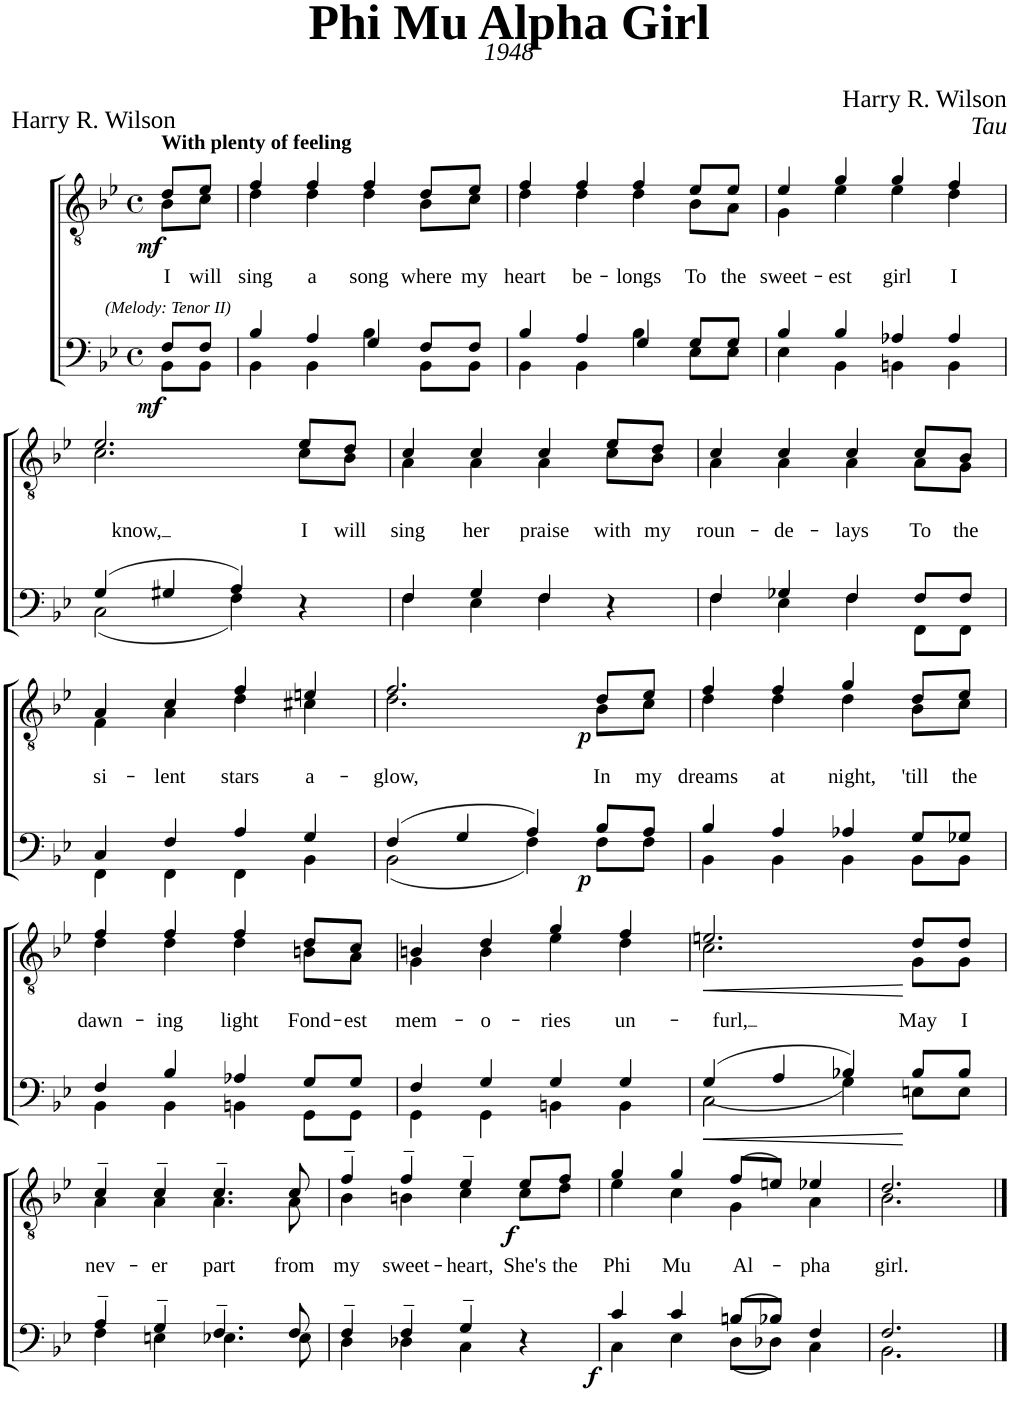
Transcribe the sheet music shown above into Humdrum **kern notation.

**kern	**dynam	**kern	**text	**dynam
*part2	*part2	*part1	*part1	*part1
*staff2	*staff2	*staff1	*staff1	*staff1
*I"Piano	*	*I"Piano	*	*
*I'Pno	*	*I'Pno	*	*
*clefF4	*	*clefGv2	*	*
*k[b-e-]	*	*k[b-e-]	*	*
*M4/4	*	*M4/4	*	*
*met(c)	*	*met(c)	*	*
=1	=1	=1	=1	=1
*^	*	*	*	*
!	!	!	!LO:TX:b:i:t=(Melody&colon; Tenor II)	!	!
!	!	!	!LO:TX:a:B:t=With plenty of feeling	!	!
!	!	!LO:DY:b	!	!LO:LY:b	!LO:DY:b
*	*	*	*^	*	*
8F/L	8BB-\L	mf	8d/L	8B-\L	I	mf
!	!	!	!	!	!LO:LY:b	!
8F/J	8BB-\J	.	8e-/J	8c\J	will	.
=2	=2	=2	=2	=2	=2	=2
!	!	!	!	!	!LO:LY:b	!
4B-/	4BB-\	.	4f/	4d\	sing	.
!	!	!	!	!	!LO:LY:b	!
4A/	4BB-\	.	4f/	4d\	a	.
!	!	!	!	!	!LO:LY:b	!
4G/	4B-\	.	4f/	4d\	song	.
!	!	!	!	!	!LO:LY:b	!
8F/L	8BB-\L	.	8d/L	8B-\L	where	.
!	!	!	!	!	!LO:LY:b	!
8F/J	8BB-\J	.	8e-/J	8c\J	my	.
=3	=3	=3	=3	=3	=3	=3
!	!	!	!	!	!LO:LY:b	!
4B-/	4BB-\	.	4f/	4d\	heart	.
!	!	!	!	!	!LO:LY:b	!
4A/	4BB-\	.	4f/	4d\	be-	.
!	!	!	!	!	!LO:LY:b	!
4G/	4B-\	.	4f/	4d\	-longs	.
!	!	!	!	!	!LO:LY:b	!
8G/L	8E-\L	.	8e-/L	8B-\L	To	.
!	!	!	!	!	!LO:LY:b	!
8G/J	8E-\J	.	8e-/J	8A\J	the	.
=4	=4	=4	=4	=4	=4	=4
!	!	!	!	!	!LO:LY:b	!
4B-/	4E-\	.	4e-/	4G\	sweet-	.
!	!	!	!	!	!LO:LY:b	!
4B-/	4BB-\	.	4g/	4e-\	-est	.
!	!	!	!	!	!LO:LY:b	!
4A-X/	4BBn\	.	4g/	4e-\	girl	.
!	!	!	!	!	!LO:LY:b	!
4A-/	4BB\	.	4f/	4d\	I	.
!!LO:LB:g=z	!!
=5	=5	=5	=5	=5	=5	=5
!	!	!	!	!	!LO:LY:b	!
(4G/	(2C\	.	2.e-/	2.c\	know,	.
4G#X/	.	.	.	.	.	.
4A/)	4F\)	.	.	.	.	.
!	!	!	!	!	!LO:LY:b	!
4r	4ryy	.	8e-/L	8c\L	I	.
!	!	!	!	!	!LO:LY:b	!
.	.	.	8d/J	8B-\J	will	.
=6	=6	=6	=6	=6	=6	=6
!	!	!	!	!	!LO:LY:b	!
4F/	4F\	.	4c/	4A\	sing	.
!	!	!	!	!	!LO:LY:b	!
4G/	4E-\	.	4c/	4A\	her	.
!	!	!	!	!	!LO:LY:b	!
4F/	4F\	.	4c/	4A\	praise	.
!	!	!	!	!	!LO:LY:b	!
4r	4ryy	.	8e-/L	8c\L	with	.
!	!	!	!	!	!LO:LY:b	!
.	.	.	8d/J	8B-\J	my	.
=7	=7	=7	=7	=7	=7	=7
!	!	!	!	!	!LO:LY:b	!
4F/	4F\	.	4c/	4A\	roun-	.
!	!	!	!	!	!LO:LY:b	!
4G-X/	4E-\	.	4c/	4A\	-de-	.
!	!	!	!	!	!LO:LY:b	!
4F/	4F\	.	4c/	4A\	-lays	.
!	!	!	!	!	!LO:LY:b	!
8F/L	8FF\L	.	8c/L	8A\L	To	.
!	!	!	!	!	!LO:LY:b	!
8F/J	8FF\J	.	8B-/J	8G\J	the	.
!!LO:LB:g=z	!!
=8	=8	=8	=8	=8	=8	=8
!	!	!	!	!	!LO:LY:b	!
4C/	4FF\	.	4A/	4F\	si-	.
!	!	!	!	!	!LO:LY:b	!
4F/	4FF\	.	4c/	4A\	-lent	.
!	!	!	!	!	!LO:LY:b	!
4A/	4FF\	.	4f/	4d\	stars	.
!	!	!	!	!	!LO:LY:b	!
4G/	4BB-\	.	4en/	4c#X\	a-	.
=9	=9	=9	=9	=9	=9	=9
!	!	!	!	!	!LO:LY:b	!
(4F/	(2BB-\	.	2.f/	2.d\	-glow,	.
4G/	.	.	.	.	.	.
4A/)	4F\)	.	.	.	.	.
!	!	!LO:DY:b	!	!	!LO:LY:b	!LO:DY:b
8B-/L	8F\L	p	8d/L	8B-\L	In	p
!	!	!	!	!	!LO:LY:b	!
8A/J	8F\J	.	8e-/J	8c\J	my	.
=10	=10	=10	=10	=10	=10	=10
!	!	!	!	!	!LO:LY:b	!
4B-/	4BB-\	.	4f/	4d\	dreams	.
!	!	!	!	!	!LO:LY:b	!
4A/	4BB-\	.	4f/	4d\	at	.
!	!	!	!	!	!LO:LY:b	!
4A-X/	4BB-\	.	4g/	4d\	night,	.
!	!	!	!	!	!LO:LY:b	!
8G/L	8BB-\L	.	8d/L	8B-\L	'till	.
!	!	!	!	!	!LO:LY:b	!
8G-X/J	8BB-\J	.	8e-/J	8c\J	the	.
!!LO:LB:g=z	!!
=11	=11	=11	=11	=11	=11	=11
!	!	!	!	!	!LO:LY:b	!
4F/	4BB-\	.	4f/	4d\	dawn-	.
!	!	!	!	!	!LO:LY:b	!
4B-/	4BB-\	.	4f/	4d\	-ing	.
!	!	!	!	!	!LO:LY:b	!
4A-X/	4BBn\	.	4f/	4d\	light	.
!	!	!	!	!	!LO:LY:b	!
8G/L	8GG\L	.	8d/L	8Bn\L	Fond-	.
!	!	!	!	!	!LO:LY:b	!
8G/J	8GG\J	.	8c/J	8A\J	-est	.
=12	=12	=12	=12	=12	=12	=12
!	!	!	!	!	!LO:LY:b	!
4F/	4GG\	.	4Bn/	4G\	mem-	.
!	!	!	!	!	!LO:LY:b	!
4G/	4GG\	.	4d/	4B\	-o-	.
!	!	!	!	!	!LO:LY:b	!
4G/	4BBn\	.	4g/	4e-\	-ries	.
!	!	!	!	!	!LO:LY:b	!
4G/	4BB\	.	4f/	4d\	un-	.
=13	=13	=13	=13	=13	=13	=13
!	!	!LO:HP:b	!	!	!LO:LY:b	!LO:HP:b
(4G/	(2C\	<	2.en/	2.c\	-furl,	<
4A/	.	.	.	.	.	.
4B-X/)	4G\)	.	.	.	.	.
!	!	!	!	!	!LO:LY:b	!
8B-/L	8En\L	[	8d/L	8G\L	May	[
!	!	!	!	!	!LO:LY:b	!
8B-/J	8E\J	.	8d/J	8G\J	I	.
!!LO:LB:g=z	!!
=14	=14	=14	=14	=14	=14	=14
!	!	!	!	!	!LO:LY:b	!
4A~/	4F\	.	4c~/	4A\	nev-	.
!	!	!	!	!	!LO:LY:b	!
4G~/	4En\	.	4c~/	4A\	-er	.
!	!	!	!	!	!LO:LY:b	!
4.F~/	4.E-X\	.	4.c~/	4.A\	part	.
!	!	!	!	!	!LO:LY:b	!
8F/	8E-\	.	8c/	8A\	from	.
=15	=15	=15	=15	=15	=15	=15
!	!	!	!	!	!LO:LY:b	!
4F~/	4D\	.	4f~/	4B-\	my	.
!	!	!	!	!	!LO:LY:b	!
4F~/	4D-X\	.	4f~/	4Bn\	sweet-	.
!	!	!	!	!	!LO:LY:b	!
4G~/	4C\	.	4e-~/	4c\	-heart,	.
!	!	!	!	!	!LO:LY:b	!LO:DY:b
4r	4ryy	.	8e-/L	8c\L	She's	f
!	!	!	!	!	!LO:LY:b	!
.	.	.	8f/J	8d\J	the	.
=16	=16	=16	=16	=16	=16	=16
!	!	!LO:DY:b	!	!	!LO:LY:b	!
4c/	4C\	f	4g/	4e-\	Phi	.
!	!	!	!	!	!LO:LY:b	!
4c/	4E-\	.	4g/	4c\	Mu	.
!	!	!	!	!	!LO:LY:b	!
(8Bn/L	(8D\L	.	(8f/L	4G\	Al-	.
8B-X/J)	8D-X\J)	.	8en/J)	.	.	.
!	!	!	!	!	!LO:LY:b	!
4F/	4C\	.	4e-X/	4A\	-pha	.
=17	=17	=17	=17	=17	=17	=17
!	!	!	!	!	!LO:LY:b	!
2.F/	2.BB-\	.	2.d/	2.B-\	girl.	.
*v	*v	*	*	*	*	*
*	*	*v	*v	*	*
==	==	==	==	==
*-	*-	*-	*-	*-
